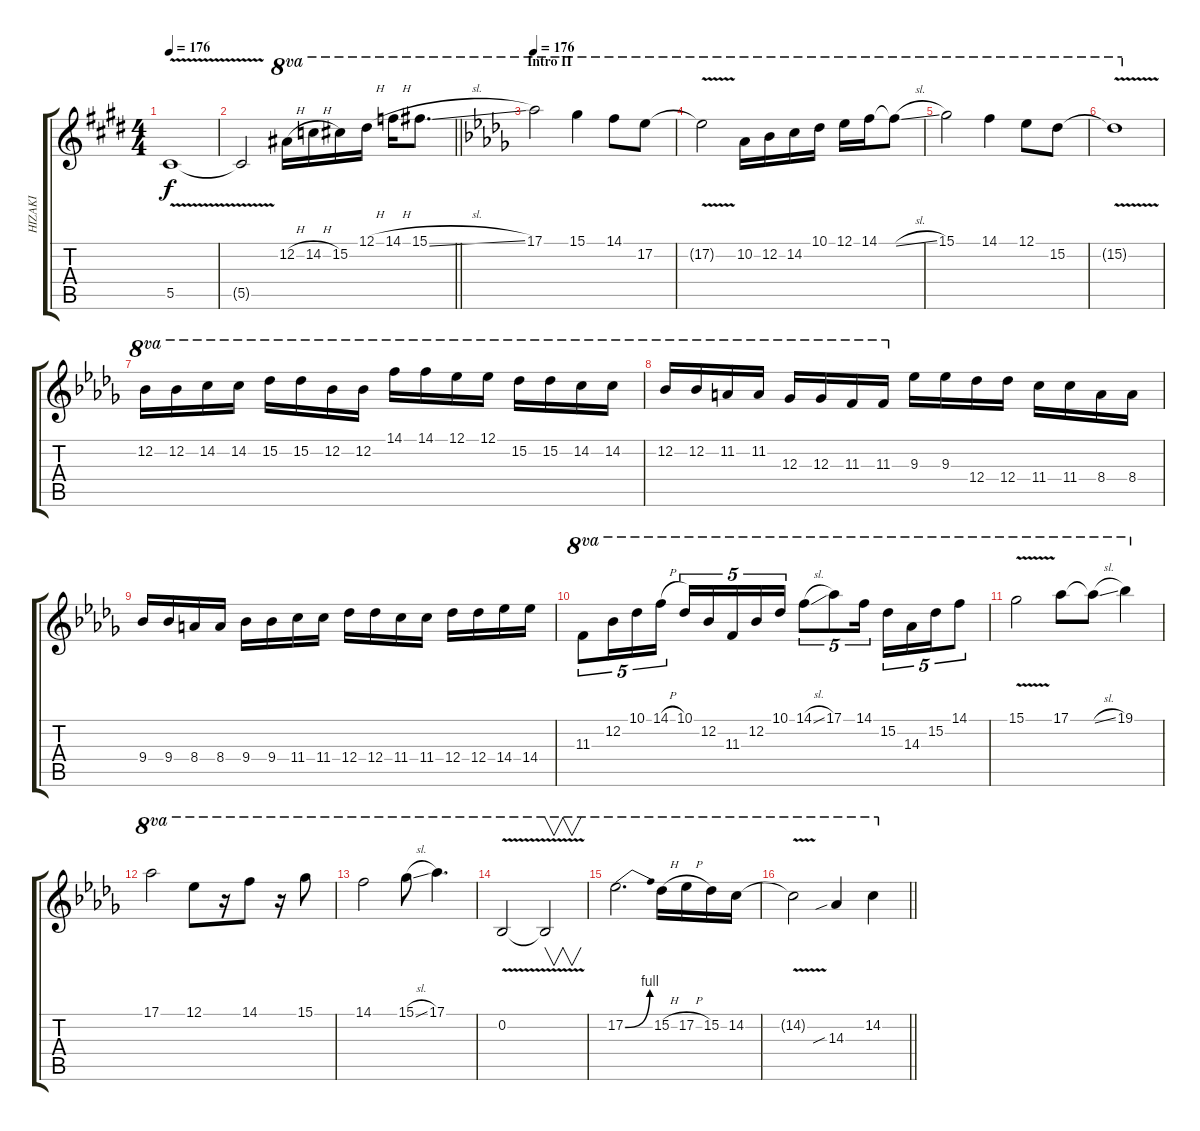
\track ("HIZAKI" "HIZAKI") {instrument overdrivenguitar}
\staff {score tabs}
\tuning (Eb4 Bb3 Gb3 Db3 Ab2 Db2) {hide}
\ts (4 4)
\tempo 176
\clef g2
\ks c#minor
5.5{v}.1{dy f} |
\barLineRight lightlight
5.5{t}.2 12.2{h}.16{ot 8va} 14.2{h}.16{ot 8va} 15.2.16{ot 8va} 12.1{h}.16{ot 8va} 14.1{h}.16{ot 8va} 15.1{sl}.8{d ot 8va} |
\section ("" "Intro II")
\tempo 176
\ks bbminor
17.1.2{ot 8va} 15.1.4{ot 8va} 14.1.8{ot 8va} 17.2.8{ot 8va} |
17.2{v t}.2{ot 8va} 10.2.16{ot 8va} 12.2.16{ot 8va} 14.2.16{ot 8va} 10.1.16{ot 8va} 12.1.16{ot 8va} 14.1.16{ot 8va} 14.1{sl t}.8{ot 8va} |
15.1.2{ot 8va} 14.1.4{ot 8va} 12.1.8{ot 8va} 15.2.8{ot 8va} |
15.2{v t}.1{ot 8va} |
12.2.16{ot 8va} 12.2.16{ot 8va} 14.2.16{ot 8va} 14.2.16{ot 8va} 15.2.16{ot 8va} 15.2.16{ot 8va} 12.2.16{ot 8va} 12.2.16{ot 8va} 14.1.16{ot 8va} 14.1.16{ot 8va} 12.1.16{ot 8va} 12.1.16{ot 8va} 15.2.16{ot 8va} 15.2.16{ot 8va} 14.2.16{ot 8va} 14.2.16{ot 8va} |
12.2.16{ot 8va} 12.2.16{ot 8va} 11.2.16{ot 8va} 11.2.16{ot 8va} 12.3.16{ot 8va} 12.3.16{ot 8va} 11.3.16{ot 8va} 11.3.16{ot 8va} 9.3.16 9.3.16 12.4.16 12.4.16 11.4.16 11.4.16 8.4.16 8.4.16 |
9.4.16 9.4.16 8.4.16 8.4.16 9.4.16 9.4.16 11.4.16 11.4.16 12.4.16 12.4.16 11.4.16 11.4.16 12.4.16 12.4.16 14.4.16 14.4.16 |
11.3.8{tu (5 4) ot 8va} 12.2.16{tu (5 4) ot 8va} 10.1.16{tu (5 4) ot 8va} 14.1{h}.16{tu (5 4) ot 8va} 10.1.16{tu (5 4) ot 8va} 12.2.16{tu (5 4) ot 8va} 11.3.16{tu (5 4) ot 8va} 12.2.16{tu (5 4) ot 8va} 10.1.16{tu (5 4) ot 8va} 14.1{sl}.8{tu (5 4) ot 8va} 17.1.8{tu (5 4) ot 8va} 14.1.16{tu (5 4) ot 8va} 15.2.16{tu (5 4) ot 8va} 14.3.16{tu (5 4) ot 8va} 15.2.16{tu (5 4) ot 8va} 14.1.8{tu (5 4) ot 8va} |
15.1{v}.2{ot 8va} 17.1.8{ot 8va} 17.1{sl t}.8{ot 8va} 19.1.4{ot 8va} |
17.1.2{ot 8va} 12.1.8{ot 8va} r.16{ot 8va} 14.1.8{ot 8va} r.16{ot 8va} 15.1.8{ot 8va} |
14.1.2{ot 8va} 15.1{sl}.8{ot 8va} 17.1.4{d ot 8va} |
0.2{v}.2{ot 8va} 0.2{t}.2{v ot 8va} |
17.2{be (bend 0 0 60 4)}.2{d ot 8va} 15.2{h}.16{ot 8va} 17.2{h}.16{ot 8va} 15.2.16{ot 8va} 14.2.16{ot 8va} |
\barLineRight lightlight
14.2{v t}.2{ot 8va} 14.3{sib}.4{ot 8va} 14.2.4{ot 8va}
